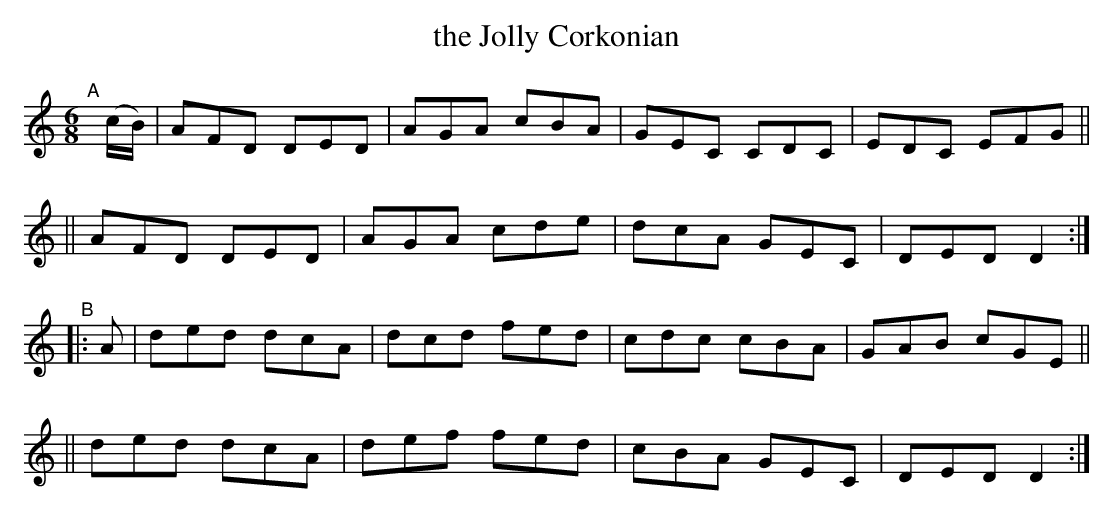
X:1
T: the Jolly Corkonian
M: 6/8
L: 1/8
K: Ddor
"^A"[|] (c/B/) \
|  AFD DED | AGA cBA | GEC CDC | EDC EFG ||
|| AFD DED | AGA cde | dcA GEC | DED D2 :|
"^B"|: A \
|  ded dcA | dcd fed | cdc cBA | GAB cGE ||
|| ded dcA | def fed | cBA GEC | DED D2 :|
